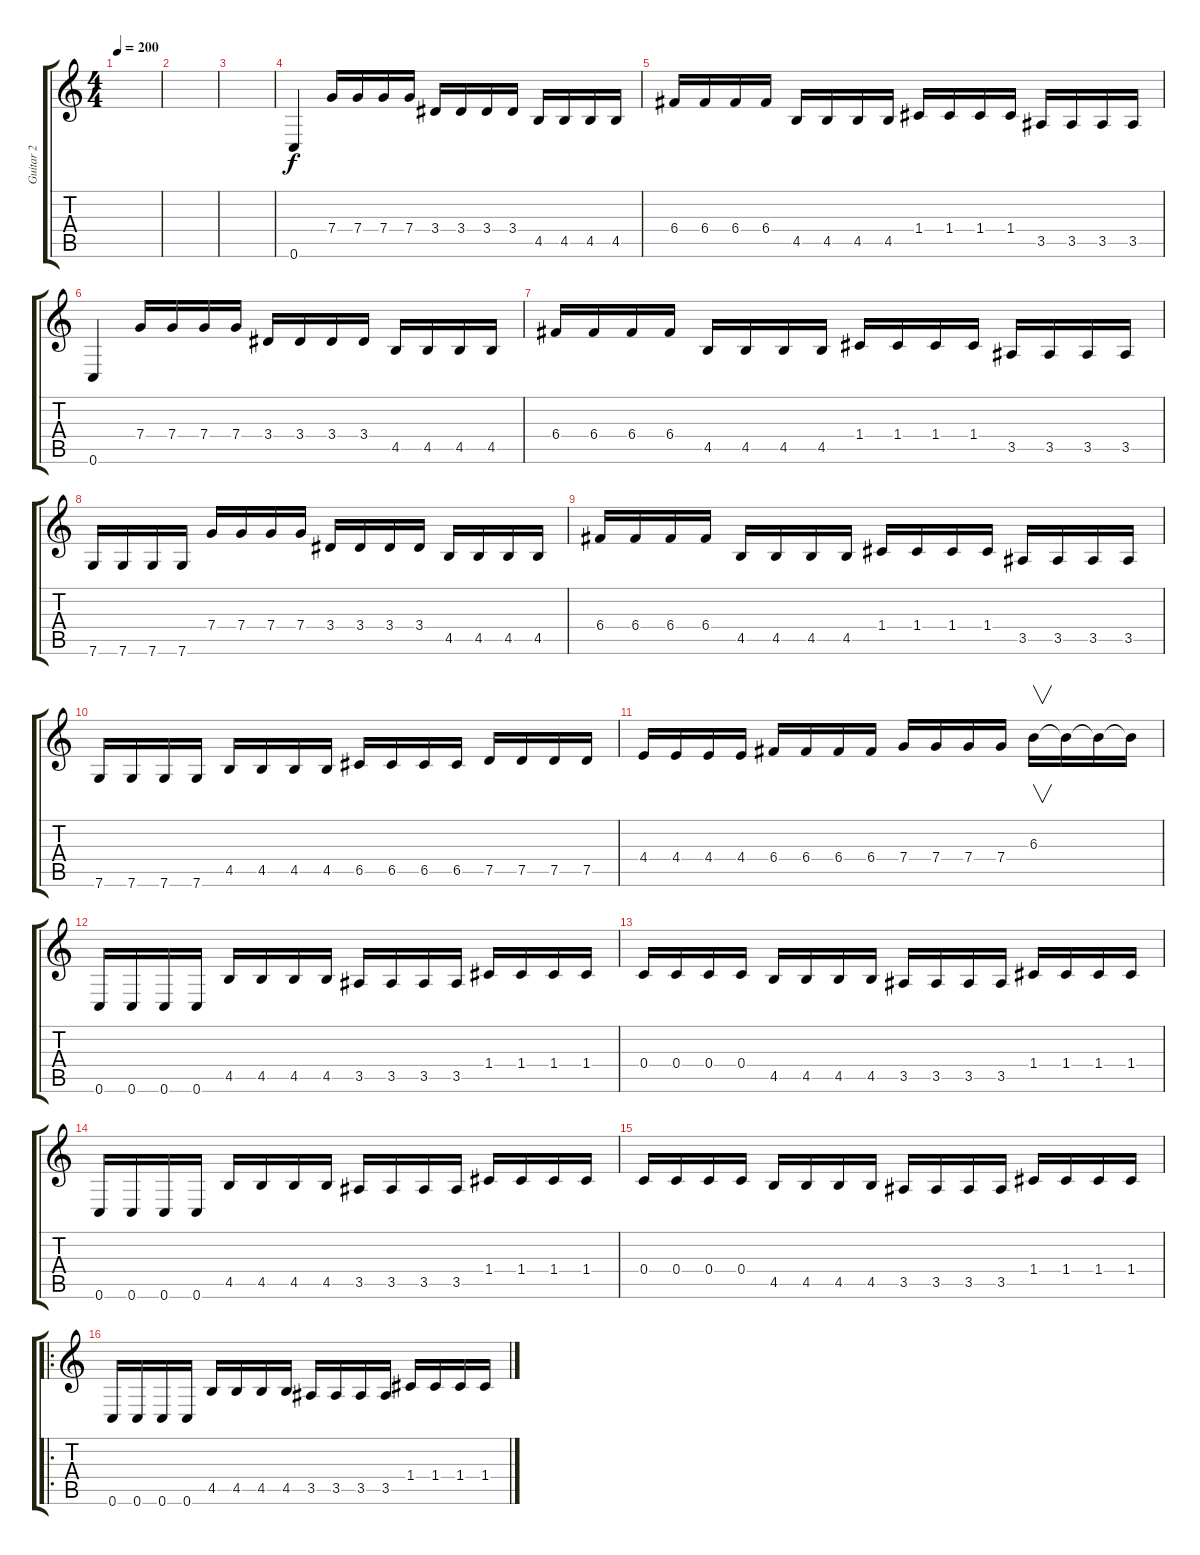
\track ("Guitar 2" "Guitar 2") {instrument distortionguitar}
\staff {score tabs}
\tuning (D4 A3 F3 C3 G2 C2) {hide}
\ts (4 4)
\tempo 200
\clef g2
\ks c
|
|
|
0.6.4 7.4.16 7.4.16 7.4.16 7.4.16 3.4.16 3.4.16 3.4.16 3.4.16 4.5.16 4.5.16 4.5.16 4.5.16 |
6.4.16 6.4.16 6.4.16 6.4.16 4.5.16 4.5.16 4.5.16 4.5.16 1.4.16 1.4.16 1.4.16 1.4.16 3.5.16 3.5.16 3.5.16 3.5.16 |
0.6.4 7.4.16 7.4.16 7.4.16 7.4.16 3.4.16 3.4.16 3.4.16 3.4.16 4.5.16 4.5.16 4.5.16 4.5.16 |
6.4.16 6.4.16 6.4.16 6.4.16 4.5.16 4.5.16 4.5.16 4.5.16 1.4.16 1.4.16 1.4.16 1.4.16 3.5.16 3.5.16 3.5.16 3.5.16 |
7.6.16 7.6.16 7.6.16 7.6.16 7.4.16 7.4.16 7.4.16 7.4.16 3.4.16 3.4.16 3.4.16 3.4.16 4.5.16 4.5.16 4.5.16 4.5.16 |
6.4.16 6.4.16 6.4.16 6.4.16 4.5.16 4.5.16 4.5.16 4.5.16 1.4.16 1.4.16 1.4.16 1.4.16 3.5.16 3.5.16 3.5.16 3.5.16 |
7.6.16 7.6.16 7.6.16 7.6.16 4.5.16 4.5.16 4.5.16 4.5.16 6.5.16 6.5.16 6.5.16 6.5.16 7.5.16 7.5.16 7.5.16 7.5.16 |
4.4.16 4.4.16 4.4.16 4.4.16 6.4.16 6.4.16 6.4.16 6.4.16 7.4.16 7.4.16 7.4.16 7.4.16 6.3.16{v} 6.3{t}.16 6.3{t}.16 6.3{t}.16 |
0.6.16 0.6.16 0.6.16 0.6.16 4.5.16 4.5.16 4.5.16 4.5.16 3.5.16 3.5.16 3.5.16 3.5.16 1.4.16 1.4.16 1.4.16 1.4.16 |
0.4.16 0.4.16 0.4.16 0.4.16 4.5.16 4.5.16 4.5.16 4.5.16 3.5.16 3.5.16 3.5.16 3.5.16 1.4.16 1.4.16 1.4.16 1.4.16 |
0.6.16 0.6.16 0.6.16 0.6.16 4.5.16 4.5.16 4.5.16 4.5.16 3.5.16 3.5.16 3.5.16 3.5.16 1.4.16 1.4.16 1.4.16 1.4.16 |
0.4.16 0.4.16 0.4.16 0.4.16 4.5.16 4.5.16 4.5.16 4.5.16 3.5.16 3.5.16 3.5.16 3.5.16 1.4.16 1.4.16 1.4.16 1.4.16 |
\ro
0.6.16 0.6.16 0.6.16 0.6.16 4.5.16 4.5.16 4.5.16 4.5.16 3.5.16 3.5.16 3.5.16 3.5.16 1.4.16 1.4.16 1.4.16 1.4.16
